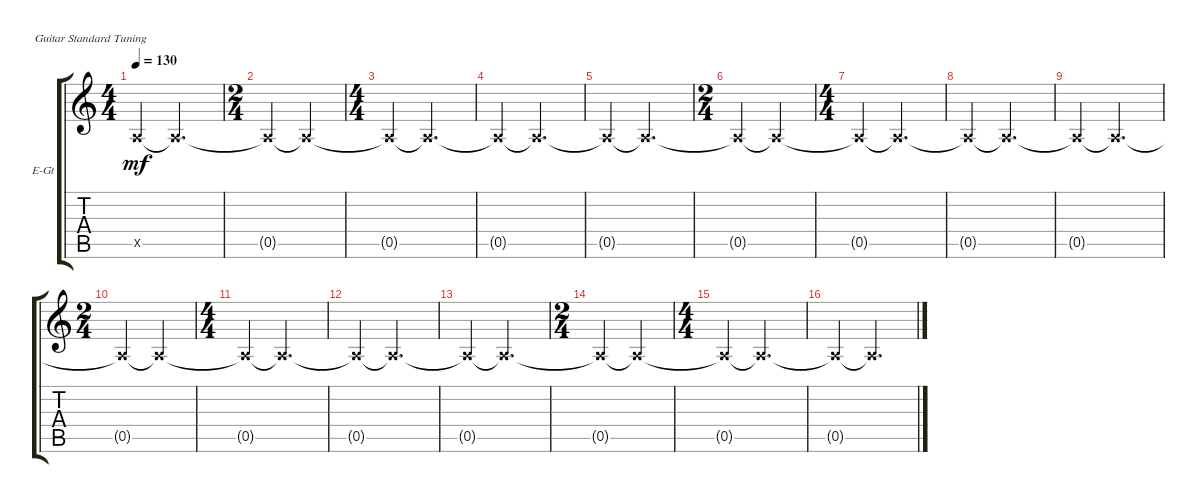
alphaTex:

\bracketExtendMode groupsimilarinstruments
\firstSystemTrackNameOrientation horizontal
\otherSystemsTrackNameOrientation horizontal
\track ("Solo" "E-Gt") {instrument overdrivenguitar}
\staff {score tabs}
\tuning (E4 B3 G3 D3 A2 E2)
\ts (4 4)
\tempo 130
\clef g2
\ks c
0.5{x t}.4{dy mf} 0.5{x t}.2{d} |
\ts (2 4)
\beaming (8 2 2 2 2)
0.5{x t}.4 0.5{x t}.4 |
\ts (4 4)
\beaming (8 2 2 2 2)
0.5{x t}.4 0.5{x t}.2{d} |
0.5{x t}.4 0.5{x t}.2{d} |
0.5{x t}.4 0.5{x t}.2{d} |
\ts (2 4)
\beaming (8 2 2 2 2)
0.5{x t}.4 0.5{x t}.4 |
\ts (4 4)
\beaming (8 2 2 2 2)
0.5{x t}.4 0.5{x t}.2{d} |
0.5{x t}.4 0.5{x t}.2{d} |
0.5{x t}.4 0.5{x t}.2{d} |
\ts (2 4)
\beaming (8 2 2 2 2)
0.5{x t}.4 0.5{x t}.4 |
\ts (4 4)
\beaming (8 2 2 2 2)
0.5{x t}.4 0.5{x t}.2{d} |
0.5{x t}.4 0.5{x t}.2{d} |
0.5{x t}.4 0.5{x t}.2{d} |
\ts (2 4)
\beaming (8 2 2 2 2)
0.5{x t}.4 0.5{x t}.4 |
\ts (4 4)
\beaming (8 2 2 2 2)
0.5{x t}.4 0.5{x t}.2{d} |
0.5{x t}.4 0.5{x t}.2{d}
